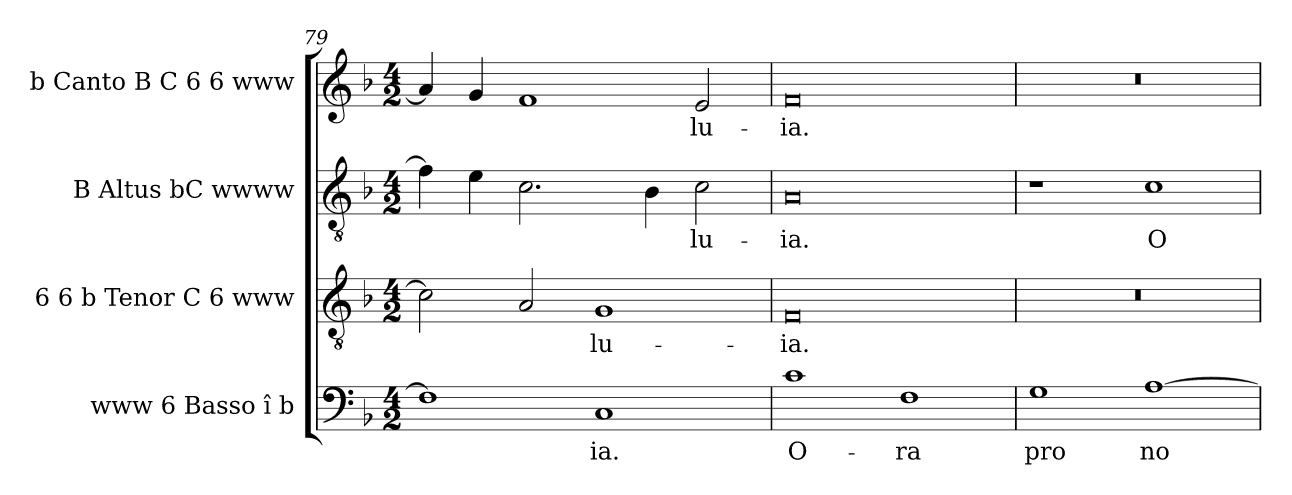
**kern	**text	**kern	**text	**kern	**text	**kern	**text
*part4	*part4	*part3	*part3	*part2	*part2	*part1	*part1
*staff4	*staff4	*staff3	*staff3	*staff2	*staff2	*staff1	*staff1
*I"www  6  Basso  î  b	*	*I"6 6  b  Tenor  C 6  www	*	*I"B  Altus  bC  wwww	*	*I"b  Canto  B  C 6 6 www	*
*I'B.	*	*I'T.	*	*	*	*I'C.	*
*clefF4	*	*clefGv2	*	*clefGv2	*	*clefG2	*
*k[b-]	*	*k[b-]	*	*k[b-]	*	*k[b-]	*
*F:	*	*F:	*	*F:	*	*F:	*
*M4/2	*	*M4/2	*	*M4/2	*	*M4/2	*
=79	=79	=79	=79	=79	=79	=79	=79
1F]	.	2c\]	.	4f\]	.	4a/]	.
.	.	.	.	4e\	.	4g/	.
.	.	2A/	.	2.c\	.	1f	.
!	!LO:LY:b:cj	!	!LO:LY:b:cj	!	!	!	!
1C	-ia.	1G	-lu-	.	.	.	.
.	.	.	.	4B-\	.	.	.
!	!	!	!	!	!LO:LY:b:cj	!	!LO:LY:b:cj
.	.	.	.	2c\	-lu-	2e/	-lu-
=80	=80	=80	=80	=80	=80	=80	=80
!	!LO:LY:b:cj	!	!LO:LY:b:cj	!	!LO:LY:b:cj	!	!LO:LY:b:cj
1c	O-	0F	-ia.	0A	-ia.	0f	-ia.
!	!LO:LY:b:cj	!	!	!	!	!	!
1F	-ra	.	.	.	.	.	.
=81	=81	=81	=81	=81	=81	=81	=81
!	!LO:LY:b:cj	!	!	!	!	!	!
1G	pro	0r	.	1r	.	0r	.
!	!LO:LY:b:cj	!	!	!	!LO:LY:b:cj	!	!
[<1A	no-	.	.	1c	O-	.	.
=	=	=	=	=	=	=	=
*-	*-	*-	*-	*-	*-	*-	*-
